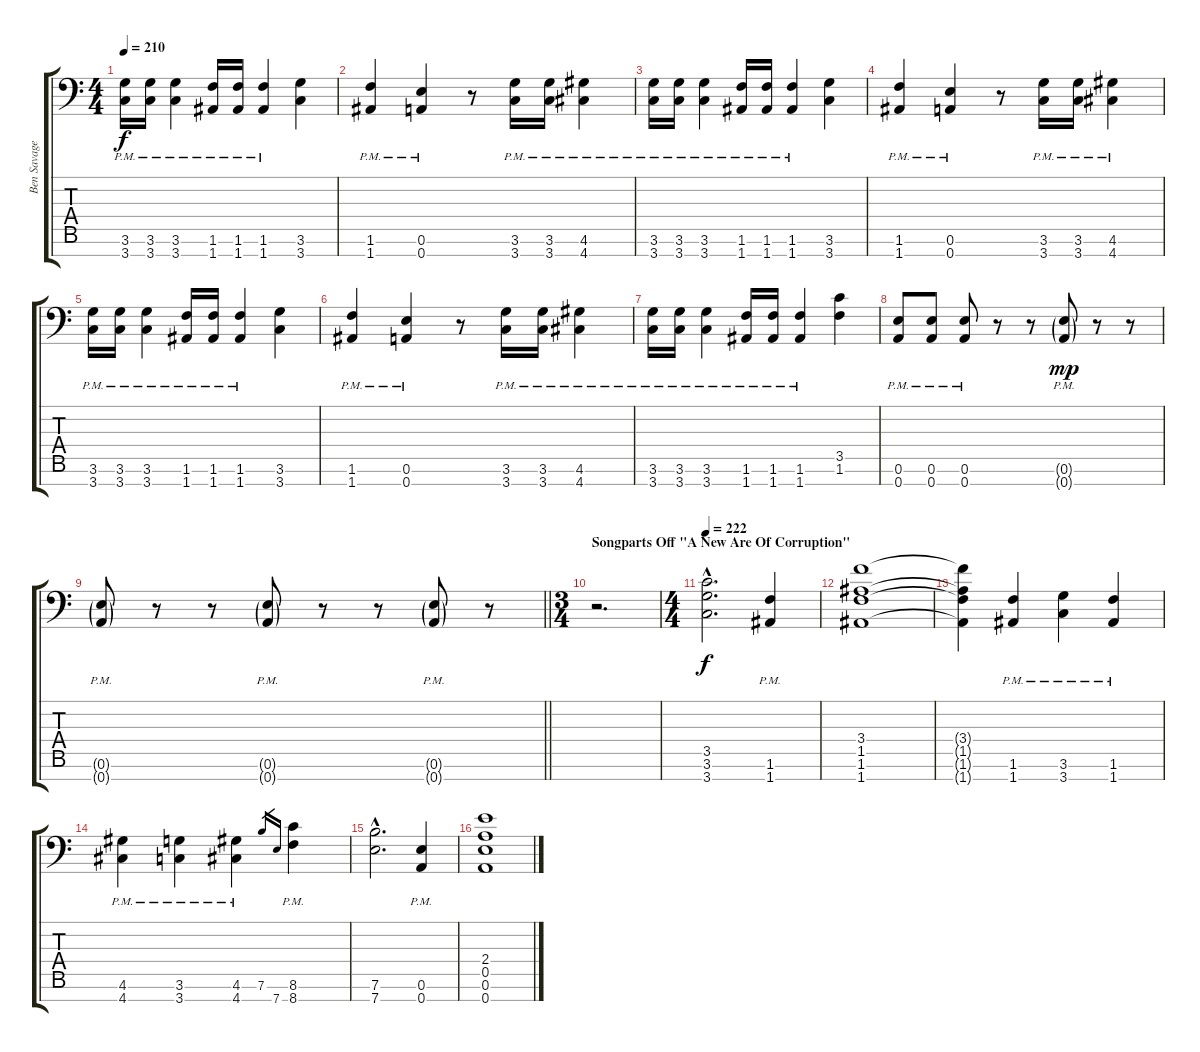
\track ("Ben Savage (Guitar)" "Ben Savage") {instrument distortionguitar}
\staff {score tabs}
\tuning (E4 B3 G3 D3 A2 E2 A1) {hide}
\ts (4 4)
\tempo 210
\clef f4
\ks c
(3.6{pm} 3.7{pm}).16{dy f} (3.6{pm} 3.7{pm}).16 (3.6{pm} 3.7{pm}).4 (1.6{pm} 1.7).16 (1.6{pm} 1.7{pm}).16 (1.6{pm} 1.7{pm}).4 (3.6 3.7).4 |
(1.6{pm} 1.7{pm}).4 (0.6{pm} 0.7{pm}).4 r.8 (3.6{pm} 3.7{pm}).16 (3.6{pm} 3.7{pm}).16 (4.6{pm} 4.7{pm}).4 |
(3.6{pm} 3.7{pm}).16 (3.6{pm} 3.7{pm}).16 (3.6{pm} 3.7{pm}).4 (1.6{pm} 1.7).16 (1.6{pm} 1.7{pm}).16 (1.6{pm} 1.7{pm}).4 (3.6 3.7).4 |
(1.6{pm} 1.7{pm}).4 (0.6{pm} 0.7{pm}).4 r.8 (3.6{pm} 3.7{pm}).16 (3.6{pm} 3.7{pm}).16 (4.6{pm} 4.7{pm}).4 |
(3.6{pm} 3.7{pm}).16 (3.6{pm} 3.7{pm}).16 (3.6{pm} 3.7{pm}).4 (1.6{pm} 1.7).16 (1.6{pm} 1.7{pm}).16 (1.6{pm} 1.7{pm}).4 (3.6 3.7).4 |
(1.6{pm} 1.7{pm}).4 (0.6{pm} 0.7{pm}).4 r.8 (3.6{pm} 3.7{pm}).16 (3.6{pm} 3.7{pm}).16 (4.6{pm} 4.7{pm}).4 |
(3.6{pm} 3.7{pm}).16 (3.6{pm} 3.7{pm}).16 (3.6{pm} 3.7{pm}).4 (1.6{pm} 1.7).16 (1.6{pm} 1.7{pm}).16 (1.6{pm} 1.7{pm}).4 (3.5 1.6).4 |
(0.6{pm} 0.7{pm}).8 (0.6{pm} 0.7{pm}).8 (0.6{pm} 0.7{pm}).8 r.8 r.8 (0.6{g pm} 0.7{g pm}).8{dy mp} r.8 r.8 |
\barLineRight lightlight
(0.6{g pm} 0.7{g pm}).8 r.8 r.8 (0.6{g pm} 0.7{g pm}).8 r.8 r.8 (0.6{g pm} 0.7{g pm}).8 r.8 |
\ts (3 4)
\section ("" "Songparts Off \"A New Are Of Corruption\"")
r.2{d} |
\ts (4 4)
\tempo 222
(3.5{hac} 3.6{hac} 3.7{hac}).2{d dy f} (1.6{pm} 1.7{pm}).4 |
(3.4 1.5 1.6 1.7).1 |
(3.4{t} 1.5{t} 1.6{t} 1.7{t}).4 (1.6{pm} 1.7{pm}).4 (3.6{pm} 3.7{pm}).4 (1.6{pm} 1.7{pm}).4 |
(4.6{pm} 4.7{pm}).4 (3.6{pm} 3.7{pm}).4 (4.6{pm} 4.7{pm}).4 7.6.16{gr} 7.7.16{gr} (8.6{pm} 8.7{pm}).4 |
(7.6{hac} 7.7{hac}).2{d} (0.6{pm} 0.7{pm}).4 |
(2.4 0.5 0.6 0.7).1
